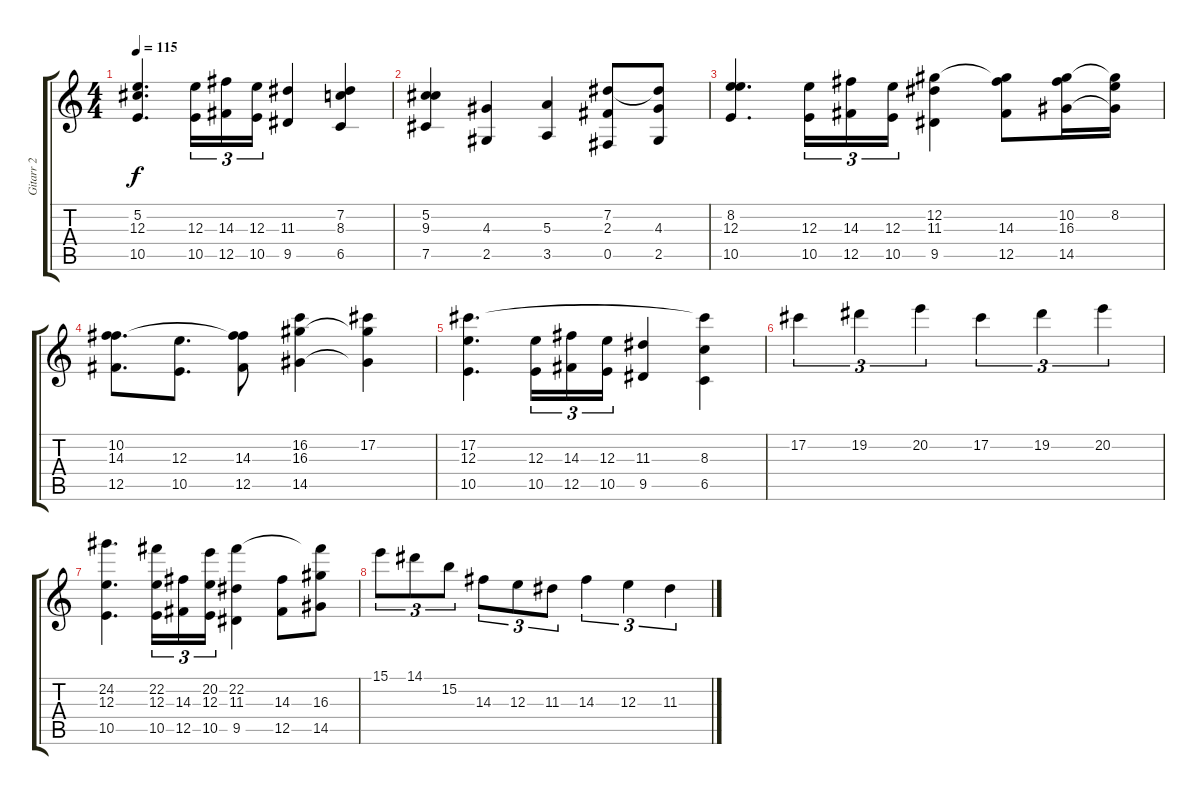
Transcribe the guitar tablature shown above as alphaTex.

\track ("Gitarr 2" "Gitarr 2") {instrument overdrivenguitar}
\staff {score tabs}
\tuning (Db4 Ab3 E3 B2 Gb2 Db2) {hide}
\ts (4 4)
\tempo 115
\clef g2
\ks c
(5.2 12.3 10.5).4{d dy f} (12.3 10.5).16{tu (3 2)} (14.3 12.5).16{tu (3 2)} (12.3 10.5).16{tu (3 2)} (11.3 9.5).4 (7.2 8.3 6.5).4 |
(5.2 9.3 7.5).4 (4.3 2.5).4 (5.3 3.5).4 (7.2 2.3 0.5).8 (7.2{t} 4.3 2.5).8 |
(8.2 12.3 10.5).4{d} (12.3 10.5).16{tu (3 2)} (14.3 12.5).16{tu (3 2)} (12.3 10.5).16{tu (3 2)} (12.2 11.3 9.5).4 (12.2{t} 14.3 12.5).8 (10.2 16.3 14.5).16 (8.2 16.3{t} 14.5{t}).16 |
(10.2 14.3 12.5).8{d} (12.3 10.5).8{d} (10.2{t} 14.3 12.5).8 (16.2 16.3 14.5).4 (17.2 16.3{t} 14.5{t}).4 |
(17.2 12.3 10.5).4{d} (12.3 10.5).16{tu (3 2)} (14.3 12.5).16{tu (3 2)} (12.3 10.5).16{tu (3 2)} (11.3 9.5).4 (17.2{t} 8.3 6.5).4 |
17.2.4{tu (3 2)} 19.2.4{tu (3 2)} 20.2.4{tu (3 2)} 17.2.4{tu (3 2)} 19.2.4{tu (3 2)} 20.2.4{tu (3 2)} |
(24.2 12.3 10.5).4{d} (22.2 12.3 10.5).16{tu (3 2)} (14.3 12.5).16{tu (3 2)} (20.2 12.3 10.5).16{tu (3 2)} (22.2 11.3 9.5).4 (14.3 12.5).8 (22.2{t} 16.3 14.5).8 |
15.1.8{tu (3 2)} 14.1.8{tu (3 2)} 15.2.8{tu (3 2)} 14.3.8{tu (3 2)} 12.3.8{tu (3 2)} 11.3.8{tu (3 2)} 14.3.4{tu (3 2)} 12.3.4{tu (3 2)} 11.3.4{tu (3 2)}
